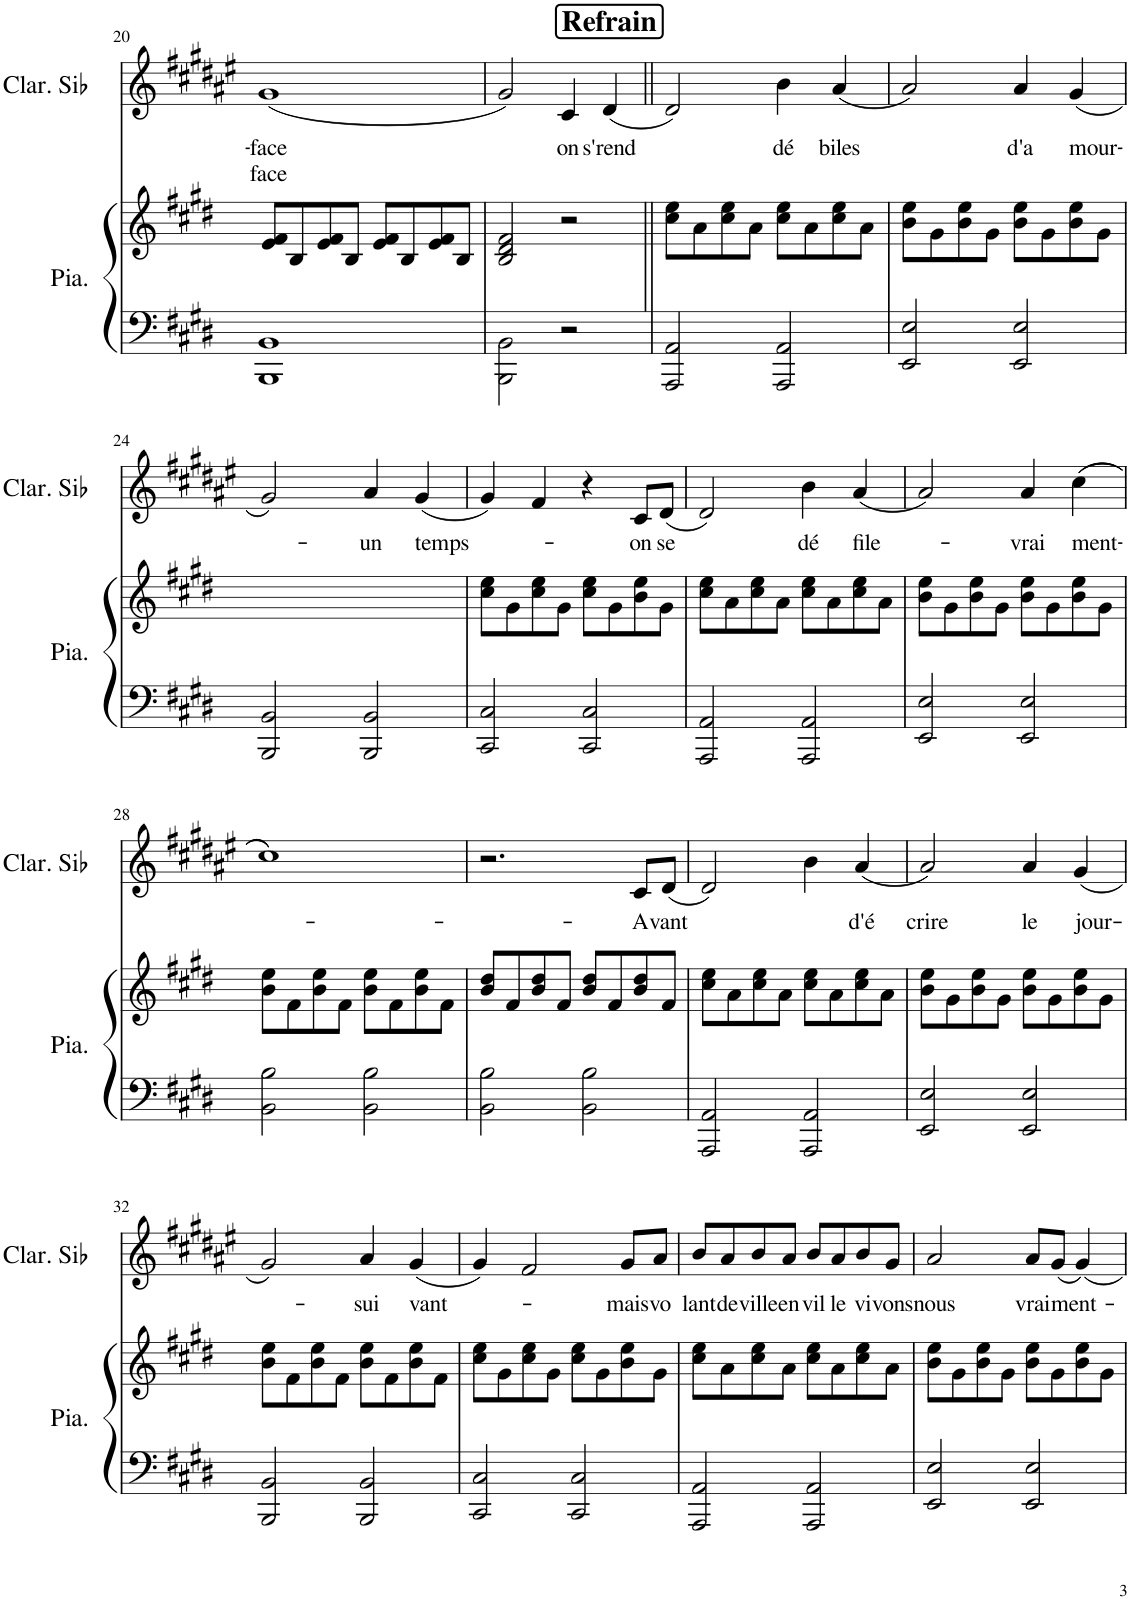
**kern	**kern	**kern	**text	**text
*part2	*part2	*part1	*part1	*part1
*staff3	*staff2	*staff1	*staff1	*staff1
*I"Piano	*	*I"Clarinette en Sib	*	*
*I'Pia.	*	*I'Clar. Sib	*	*
!!LO:PB:g=z
*clefF4	*clefG2	*clefG2	*	*
*	*	*Trd1c2	*	*
*k[f#c#g#d#]	*k[f#c#g#d#]	*k[f#c#g#d#a#e#]	*	*
*M4/4	*M4/4	*M4/4	*	*
=20	=20	=20	=20	=20
!	!	!	!LO:LY:b	!LO:LY:b
1BBB 1BB	8e/ 8f#/L	(1g#	-face	face
.	8B/	.	.	.
.	8e/ 8f#/	.	.	.
.	8B/J	.	.	.
.	8e/ 8f#/L	.	.	.
.	8B/	.	.	.
.	8e/ 8f#/	.	.	.
.	8B/J	.	.	.
!!LO:REH:place=s1:a:B:cj:fs=14:t=Refrain:qo=2
=21	=21	=21	=21	=21
2BBB\ 2BB\	2B/ 2d#/ 2f#/	2g#/)	.	.
!	!	!	!LO:LY:b	!
2r	2r	4c#/	on	.
!	!	!	!LO:LY:b	!
.	.	(4d#/	s'rend	.
=22||	=22||	=22||	=22||	=22||
2AAA/ 2AA/	8cc#\ 8ee\L	2d#/)	.	.
.	8a\	.	.	.
.	8cc#\ 8ee\	.	.	.
.	8a\J	.	.	.
!	!	!	!LO:LY:b	!
2AAA/ 2AA/	8cc#\ 8ee\L	4b\	dé	.
.	8a\	.	.	.
!	!	!	!LO:LY:b	!
.	8cc#\ 8ee\	(4a#/	biles	.
.	8a\J	.	.	.
=23	=23	=23	=23	=23
2EE/ 2E/	8b\ 8ee\L	2a#/)	.	.
.	8g#\	.	.	.
.	8b\ 8ee\	.	.	.
.	8g#\J	.	.	.
!	!	!	!LO:LY:b	!
2EE/ 2E/	8b\ 8ee\L	4a#/	d'a	.
.	8g#\	.	.	.
!	!	!	!LO:LY:b	!
.	8b\ 8ee\	(4g#/	mour-	.
.	8g#\J	.	.	.
!!LO:LB:g=z
=24	=24	=24	=24	=24
2BBB/ 2BB/	8b 8eeL	2g#/)	.	.
.	8f#	.	.	.
.	8b 8ee	.	.	.
.	8f#J	.	.	.
!	!	!	!LO:LY:b	!
2BBB/ 2BB/	8b 8eeL	4a#/	un	.
.	8f#	.	.	.
!	!	!	!LO:LY:b	!
.	8b 8ee	(4g#/	temps-	.
.	8f#J	.	.	.
=25	=25	=25	=25	=25
2CC#/ 2C#/	8cc#\ 8ee\L	4g#/)	.	.
.	8g#\	.	.	.
.	8cc#\ 8ee\	4f#/	.	.
.	8g#\J	.	.	.
2CC#/ 2C#/	8cc#\ 8ee\L	4r	.	.
.	8g#\	.	.	.
!	!	!	!LO:LY:b	!
.	8b\ 8ee\	8c#/L	on	.
!	!	!	!LO:LY:b	!
.	8g#\J	(8d#/J	se	.
=26	=26	=26	=26	=26
2AAA/ 2AA/	8cc#\ 8ee\L	2d#/)	.	.
.	8a\	.	.	.
.	8cc#\ 8ee\	.	.	.
.	8a\J	.	.	.
!	!	!	!LO:LY:b	!
2AAA/ 2AA/	8cc#\ 8ee\L	4b\	dé	.
.	8a\	.	.	.
!	!	!	!LO:LY:b	!
.	8cc#\ 8ee\	(4a#/	file-	.
.	8a\J	.	.	.
=27	=27	=27	=27	=27
2EE/ 2E/	8b\ 8ee\L	2a#/)	.	.
.	8g#\	.	.	.
.	8b\ 8ee\	.	.	.
.	8g#\J	.	.	.
!	!	!	!LO:LY:b	!
2EE/ 2E/	8b\ 8ee\L	4a#/	-vrai	.
.	8g#\	.	.	.
!	!	!	!LO:LY:b	!
.	8b\ 8ee\	((4cc#\	ment-	.
.	8g#\J	.	.	.
!!LO:LB:g=z
=28	=28	=28	=28	=28
2BB\ 2B\	8b\ 8ee\L	1cc#))	.	.
.	8f#\	.	.	.
.	8b\ 8ee\	.	.	.
.	8f#\J	.	.	.
2BB\ 2B\	8b\ 8ee\L	.	.	.
.	8f#\	.	.	.
.	8b\ 8ee\	.	.	.
.	8f#\J	.	.	.
=29	=29	=29	=29	=29
2BB\ 2B\	8b/ 8dd#/L	2.r	.	.
.	8f#/	.	.	.
.	8b/ 8dd#/	.	.	.
.	8f#/J	.	.	.
2BB\ 2B\	8b/ 8dd#/L	.	.	.
.	8f#/	.	.	.
!	!	!	!LO:LY:b	!
.	8b/ 8dd#/	8c#/L	-A	.
!	!	!	!LO:LY:b	!
.	8f#/J	(8d#/J	vant	.
=30	=30	=30	=30	=30
2AAA/ 2AA/	8cc#\ 8ee\L	2d#/)	.	.
.	8a\	.	.	.
.	8cc#\ 8ee\	.	.	.
.	8a\J	.	.	.
2AAA/ 2AA/	8cc#\ 8ee\L	4b\	.	.
.	8a\	.	.	.
!	!	!	!LO:LY:b	!
.	8cc#\ 8ee\	(4a#/	d'é	.
.	8a\J	.	.	.
=31	=31	=31	=31	=31
!	!	!	!LO:LY:b	!
2EE/ 2E/	8b\ 8ee\L	2a#/)	crire	.
.	8g#\	.	.	.
.	8b\ 8ee\	.	.	.
.	8g#\J	.	.	.
!	!	!	!LO:LY:b	!
2EE/ 2E/	8b\ 8ee\L	4a#/	le	.
.	8g#\	.	.	.
!	!	!	!LO:LY:b	!
.	8b\ 8ee\	(4g#/	jour-	.
.	8g#\J	.	.	.
!!LO:LB:g=z
=32	=32	=32	=32	=32
2BBB/ 2BB/	8b\ 8ee\L	2g#/)	.	.
.	8f#\	.	.	.
.	8b\ 8ee\	.	.	.
.	8f#\J	.	.	.
!	!	!	!LO:LY:b	!
2BBB/ 2BB/	8b\ 8ee\L	4a#/	-sui	.
.	8f#\	.	.	.
!	!	!	!LO:LY:b	!
.	8b\ 8ee\	(4g#/	vant-	.
.	8f#\J	.	.	.
=33	=33	=33	=33	=33
2CC#/ 2C#/	8cc#\ 8ee\L	4g#/)	.	.
.	8g#\	.	.	.
.	8cc#\ 8ee\	2f#/	.	.
.	8g#\J	.	.	.
2CC#/ 2C#/	8cc#\ 8ee\L	.	.	.
.	8g#\	.	.	.
!	!	!	!LO:LY:b	!
.	8b\ 8ee\	8g#/L	mais	.
!	!	!	!LO:LY:b	!
.	8g#\J	8a#/J	vo	.
=34	=34	=34	=34	=34
!	!	!	!LO:LY:b	!
2AAA/ 2AA/	8cc#\ 8ee\L	8b/L	lant	.
!	!	!	!LO:LY:b	!
.	8a\	8a#/	de	.
!	!	!	!LO:LY:b	!
.	8cc#\ 8ee\	8b/	ville	.
!	!	!	!LO:LY:b	!
.	8a\J	8a#/J	en	.
!	!	!	!LO:LY:b	!
2AAA/ 2AA/	8cc#\ 8ee\L	8b/L	vil	.
!	!	!	!LO:LY:b	!
.	8a\	8a#/	le	.
!	!	!	!LO:LY:b	!
.	8cc#\ 8ee\	8b/	vi	.
!	!	!	!LO:LY:b	!
.	8a\J	8g#/J	vons	.
=35	=35	=35	=35	=35
!	!	!	!LO:LY:b	!
2EE/ 2E/	8b\ 8ee\L	2a#/	nous	.
.	8g#\	.	.	.
.	8b\ 8ee\	.	.	.
.	8g#\J	.	.	.
!	!	!	!LO:LY:b	!
2EE/ 2E/	8b\ 8ee\L	8a#/L	vrai	.
!	!	!	!LO:LY:b	!
.	8g#\	(8g#/J	ment-	.
.	8b\ 8ee\	4g#/)	.	.
.	8g#\J	.	.	.
=	=	=	=	=
*-	*-	*-	*-	*-
